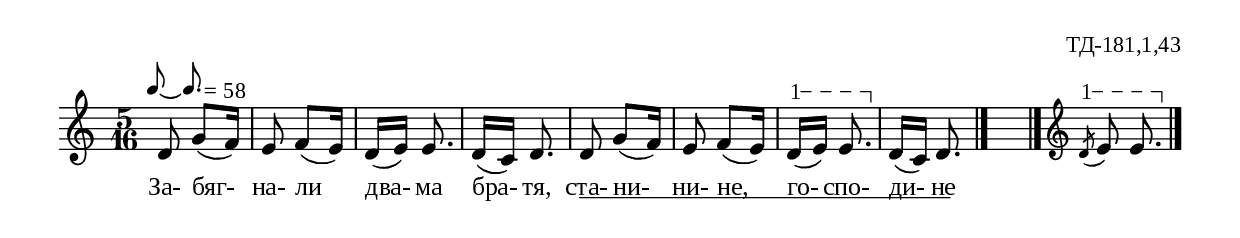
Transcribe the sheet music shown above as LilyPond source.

%{
td_181_1_43
%}

\include "td-preamble.ly"
\include "Rhythm_marks.ly"

\score {
\relative c' {
%\tempo 8 = 200
\override Score.RehearsalMark #'self-alignment-X = #LEFT
\once \override Score.RehearsalMark #'X-offset = #8
  \rhythmMarkA \rhyMarkAAdot #"58"
\time 5/16
d8 g[( f16]) | e8 f[( e16]) | d[( e]) e8. | d16[( c]) d8. | 
d8 g[( f16]) | e8 f[( e16]) | 
\varA
d\startTextSpan[( e]) e8.\stopTextSpan | 
d16[( c]) d8. 
 \bar "|." 
s8. \fixB s8 \fixC
  \bar "|." 
\endmmm
\varA
\acciaccatura d8\startTextSpan e8 e8.\stopTextSpan 
  \bar "|."  
}
\addlyrics { За- бяг- на- ли два- ма бра- тя, 
ста- \startTextSpan ни- ни- не, го- спо- ди- не \stopTextSpan }
%
\layout {
%   \context { 
%	    \Staff \remove "Time_signature_engraver" } 
  indent = #0
  line-width = 190\mm
  ragged-right=##f
\context {
      \Lyrics
      \consists "Text_spanner_engraver"
      \override TextSpanner #'direction = #DOWN
      \override TextSpanner #'style = #'line    
      \override TextSpanner #'outside-staff-priority = ##f
      \override TextSpanner #'padding = #0.2 % sets the distance of the line from the lyrics
      \override TextSpanner #'bound-details =
      #`((left . ((Y . 0)
                  (padding . 0)
                  (attach-dir . ,LEFT)))
         (left-broken . ((end-on-note . #t)))
         (right . ((Y . 0)
                   (padding . 0)
                   (attach-dir . ,RIGHT))))
    }
}
%
\midi { 
	\context {
		\Score tempoWholesPerMinute = #(ly:make-moment 145 8)
		}
	}
}
%
\header{
  opus = "ТД-181,1,43"
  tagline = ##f
}


